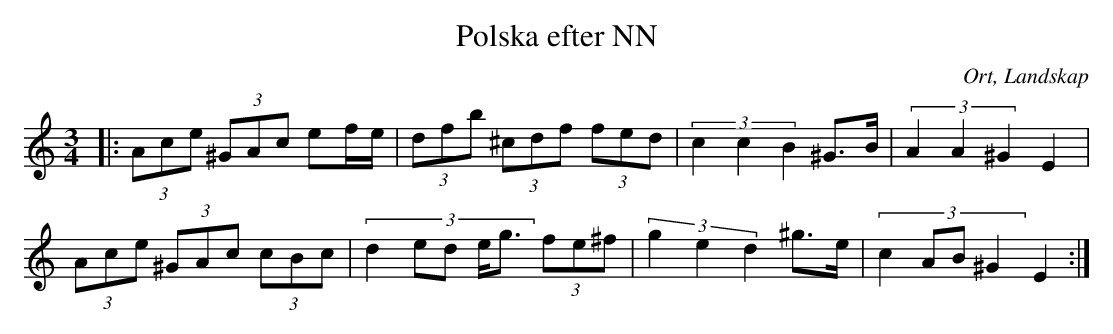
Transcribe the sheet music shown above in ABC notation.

X:1
T:Polska efter NN
O:Ort, Landskap
M:3/4
L:1/8
K:C
|: (3 Ace (3^GAc ef/e/| (3 dfb (3^cdf (3fed|(3:2:3 c2 c2 B2 ^G>B|(3:2:3 A2 A2 ^G2 E2|
(3 Ace (3^GAc (3cBc| (3:2:5 d2 ed e<g (3fe^f|(3:2:3 g2 e2 d2 ^g>e|(3:2:4 c2 AB ^G2 E2:|
